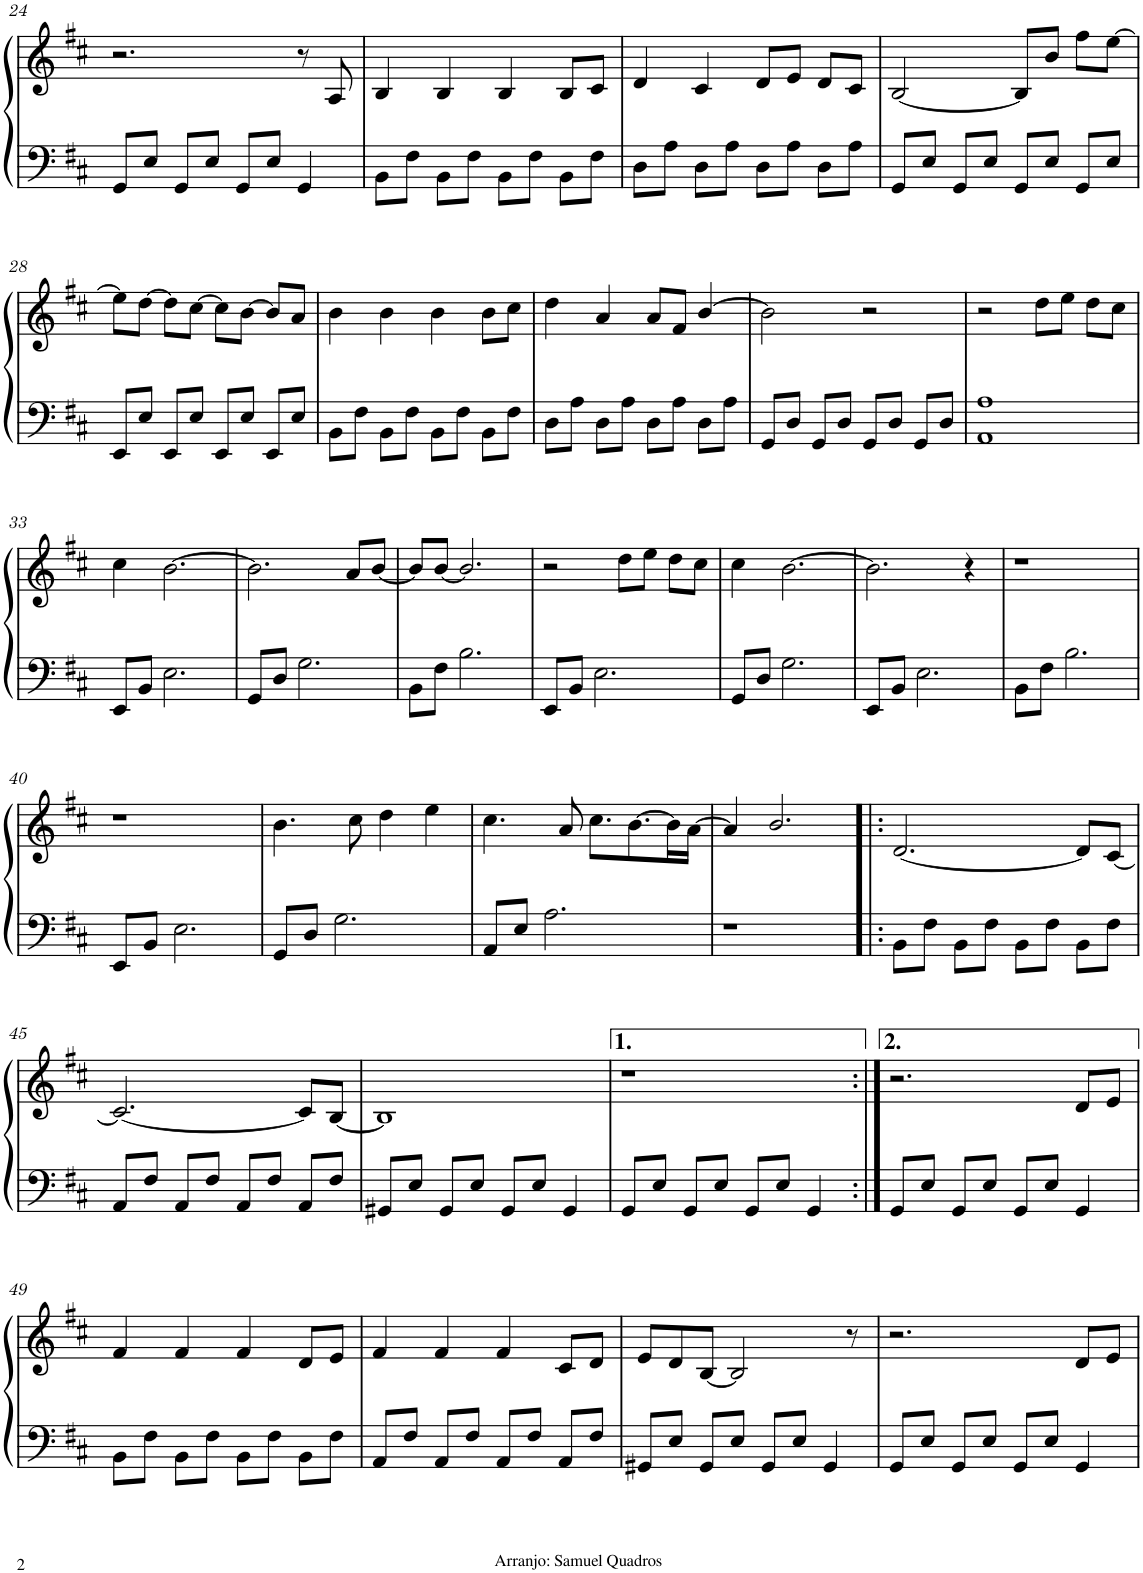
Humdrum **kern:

**kern	**kern
*part1	*part1
*staff2	*staff1
*I"Piano	*
*I'Pno.	*
!!LO:PB:g=z
*clefF4	*clefG2
*k[f#c#]	*k[f#c#]
*M4/4	*M4/4
=24	=24
8GG/L	2.r
8E/J	.
8GG/L	.
8E/J	.
8GG/L	.
8E/J	.
4GG/	8r
.	8A/
=25	=25
8BB\L	4B/
8F#\J	.
8BB\L	4B/
8F#\J	.
8BB\L	4B/
8F#\J	.
8BB\L	8B/L
8F#\J	8c#/J
=26	=26
8D\L	4d/
8A\J	.
8D\L	4c#/
8A\J	.
8D\L	8d/L
8A\J	8e/J
8D\L	8d/L
8A\J	8c#/J
=27	=27
8GG/L	[2B/
8E/J	.
8GG/L	.
8E/J	.
8GG/L	8B/L]
8E/J	8b/J
8GG/L	8ff#\L
8E/J	[8ee\J
!!LO:LB:g=z
=28	=28
8EE/L	8ee\L]
8E/J	[8dd\J
8EE/L	8dd\L]
8E/J	[8cc#\J
8EE/L	8cc#\L]
8E/J	[8b\J
8EE/L	8b/L]
8E/J	8a/J
=29	=29
8BB\L	4b\
8F#\J	.
8BB\L	4b\
8F#\J	.
8BB\L	4b\
8F#\J	.
8BB\L	8b\L
8F#\J	8cc#\J
=30	=30
8D\L	4dd\
8A\J	.
8D\L	4a/
8A\J	.
8D\L	8a/L
8A\J	8f#/J
8D\L	[4b/
8A\J	.
=31	=31
8GG/L	2b\]
8D/J	.
8GG/L	.
8D/J	.
8GG/L	2r
8D/J	.
8GG/L	.
8D/J	.
=32	=32
1AA 1A	2r
.	8dd\L
.	8ee\J
.	8dd\L
.	8cc#\J
!!LO:LB:g=z
=33	=33
8EE/L	4cc#\
8BB/J	.
2.E\	[2.b\
=34	=34
8GG/L	2.b\]
8D/J	.
2.G\	.
.	8a/L
.	[8b/J
=35	=35
8BB\L	8b/L]
8F#\J	[8b/J
2.B\	2.b/]
=36	=36
8EE/L	2r
8BB/J	.
2.E\	.
.	8dd\L
.	8ee\J
.	8dd\L
.	8cc#\J
=37	=37
8GG/L	4cc#\
8D/J	.
2.G\	[2.b\
=38	=38
8EE/L	2.b\]
8BB/J	.
2.E\	.
.	4r
=39	=39
8BB\L	1r
8F#\J	.
2.B\	.
!!LO:LB:g=z
=40	=40
8EE/L	1r
8BB/J	.
2.E\	.
=41	=41
8GG/L	4.b\
8D/J	.
2.G\	.
.	8cc#\
.	4dd\
.	4ee\
=42	=42
8AA/L	4.cc#\
8E/J	.
2.A\	.
.	8a/
.	8.cc#\L
.	[8.b\
.	16b\L]
.	[16a\JJ
=43	=43
1r	4a/]
.	2.b/
=44!|:	=44!|:
8BB\L	[2.d/
8F#\J	.
8BB\L	.
8F#\J	.
8BB\L	.
8F#\J	.
8BB\L	8d/L]
8F#\J	[8c#/J
!!LO:LB:g=z
=45	=45
8AA/L	2.c#/_
8F#/J	.
8AA/L	.
8F#/J	.
8AA/L	.
8F#/J	.
8AA/L	8c#/L]
8F#/J	[8B/J
=46	=46
8GG#X/L	1B]
8E/J	.
8GG#/L	.
8E/J	.
8GG#/L	.
8E/J	.
4GG#/	.
=47	=47
8GG/L	1r
8E/J	.
8GG/L	.
8E/J	.
8GG/L	.
8E/J	.
4GG/	.
=48:|!	=48:|!
8GG/L	2.r
8E/J	.
8GG/L	.
8E/J	.
8GG/L	.
8E/J	.
4GG/	8d/L
.	8e/J
!!LO:LB:g=z
=49	=49
8BB\L	4f#/
8F#\J	.
8BB\L	4f#/
8F#\J	.
8BB\L	4f#/
8F#\J	.
8BB\L	8d/L
8F#\J	8e/J
=50	=50
8AA/L	4f#/
8F#/J	.
8AA/L	4f#/
8F#/J	.
8AA/L	4f#/
8F#/J	.
8AA/L	8c#/L
8F#/J	8d/J
=51	=51
8GG#X/L	8e/L
8E/J	8d/
8GG#/L	[8B/J
8E/J	2B/]
8GG#/L	.
8E/J	.
4GG#/	.
.	8r
=52	=52
8GG/L	2.r
8E/J	.
8GG/L	.
8E/J	.
8GG/L	.
8E/J	.
4GG/	8d/L
.	8e/J
=	=
*-	*-
